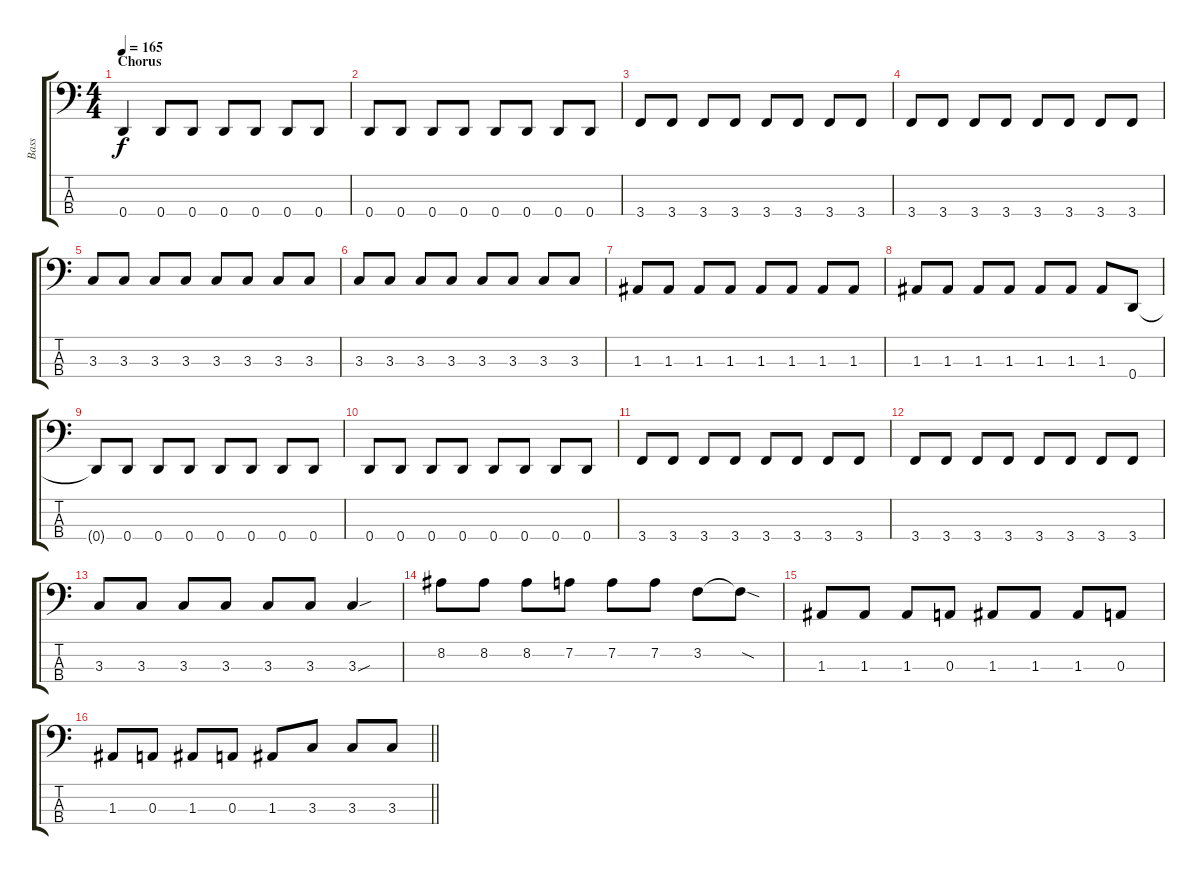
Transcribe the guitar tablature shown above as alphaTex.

\track ("Bass" "Bass") {instrument electricbassfinger}
\staff {score tabs}
\tuning (G2 D2 A1 D1) {hide}
\ts (4 4)
\section ("" "Chorus")
\tempo 165
\clef f4
\ks c
0.4.4{dy f} 0.4.8 0.4.8 0.4.8 0.4.8 0.4.8 0.4.8 |
0.4.8 0.4.8 0.4.8 0.4.8 0.4.8 0.4.8 0.4.8 0.4.8 |
3.4.8 3.4.8 3.4.8 3.4.8 3.4.8 3.4.8 3.4.8 3.4.8 |
3.4.8 3.4.8 3.4.8 3.4.8 3.4.8 3.4.8 3.4.8 3.4.8 |
3.3.8 3.3.8 3.3.8 3.3.8 3.3.8 3.3.8 3.3.8 3.3.8 |
3.3.8 3.3.8 3.3.8 3.3.8 3.3.8 3.3.8 3.3.8 3.3.8 |
1.3.8 1.3.8 1.3.8 1.3.8 1.3.8 1.3.8 1.3.8 1.3.8 |
1.3.8 1.3.8 1.3.8 1.3.8 1.3.8 1.3.8 1.3.8 0.4.8 |
0.4{t}.8 0.4.8 0.4.8 0.4.8 0.4.8 0.4.8 0.4.8 0.4.8 |
0.4.8 0.4.8 0.4.8 0.4.8 0.4.8 0.4.8 0.4.8 0.4.8 |
3.4.8 3.4.8 3.4.8 3.4.8 3.4.8 3.4.8 3.4.8 3.4.8 |
3.4.8 3.4.8 3.4.8 3.4.8 3.4.8 3.4.8 3.4.8 3.4.8 |
3.3.8 3.3.8 3.3.8 3.3.8 3.3.8 3.3.8 3.3{sou}.4 |
8.2.8 8.2.8 8.2.8 7.2.8 7.2.8 7.2.8 3.2.8 3.2{sod t}.8 |
1.3.8 1.3.8 1.3.8 0.3.8 1.3.8 1.3.8 1.3.8 0.3.8 |
\barLineRight lightlight
1.3.8 0.3.8 1.3.8 0.3.8 1.3.8 3.3.8 3.3.8 3.3.8
